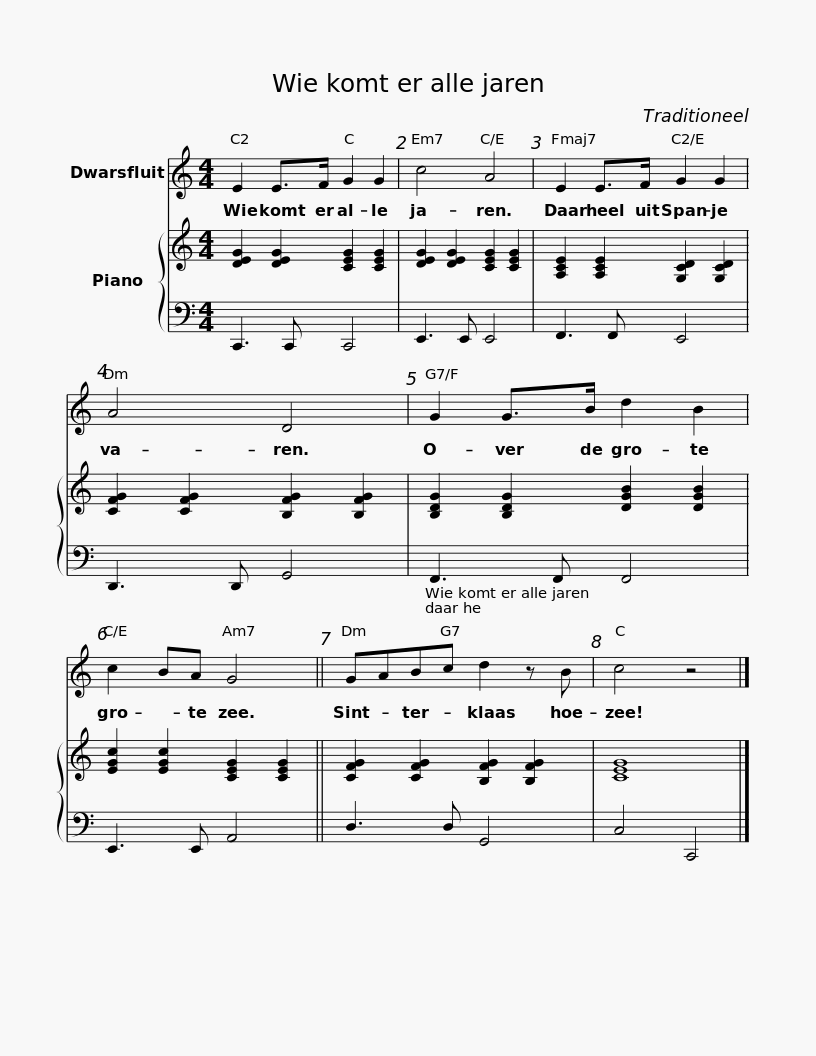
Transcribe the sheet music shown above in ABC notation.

X:1
%%score 1 { 2 | 3 }
L:1/8
M:4/4
I:linebreak $
K:C
V:1 treble
V:2 treble
V:3 bass
V:1
 E2 E>F G2 G2 | c4 A4 | E2 E>F G2 G2 | A4 D4 |$ G2 G>B d2 B2 | %5
 c2 BA G4 || GABc d2 z B | c4 z4 |] %8
V:2
 [DEG]2 [DEG]2 [CEG]2 [CEG]2 | [DEG]2 [DEG]2 [CEG]2 [CEG]2 | [A,CE]2 [A,CE]2 [G,CD]2 [G,CD]2 | [CFG]2 [CFG]2 [B,FG]2 [B,FG]2 |$ [B,DG]2 [B,DG]2 [DGB]2 [DGB]2 | %5
 [EGc]2 [EGc]2 [CEG]2 [CEG]2 || [CFG]2 [CFG]2 [B,FG]2 [B,FG]2 | [CEG]8 |] %8
V:3
 C,,3 C,, C,,4 | E,,3 E,, E,,4 | F,,3 F,, E,,4 | D,,3 D,, G,,4 |$ F,,3 F,, F,,4 | %5
 E,,3 E,, A,,4 || D,3 D, G,,4 | C,4 C,,4 |] %8
